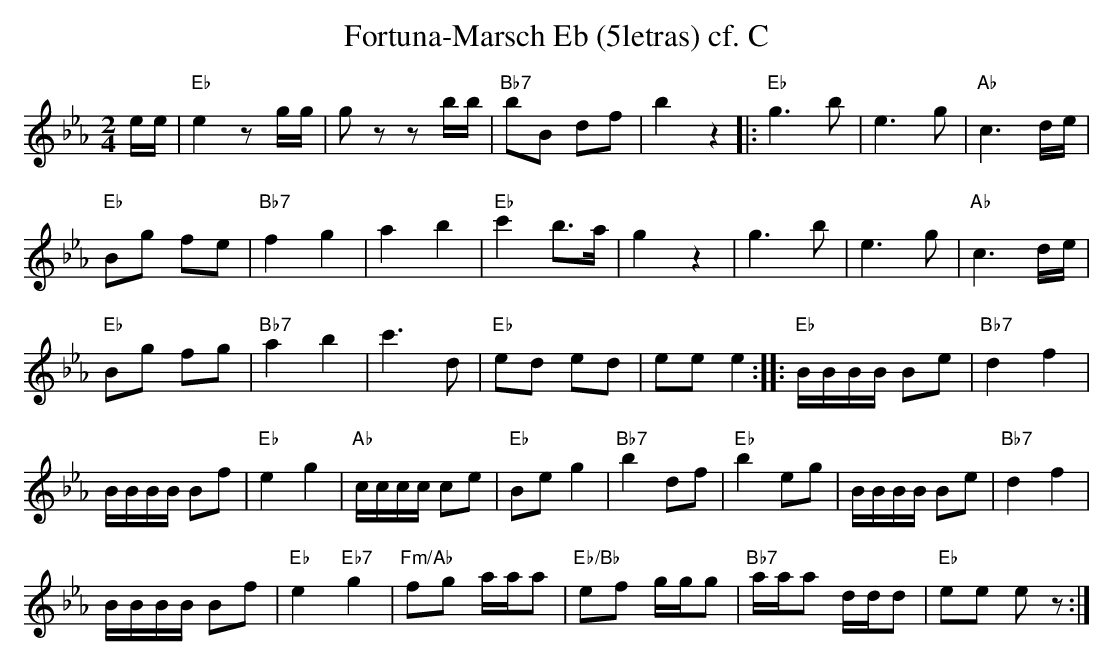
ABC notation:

X:1
T:Fortuna-Marsch Eb (5letras) cf. C
M:2/4
L:1/8
K:Ebmaj%%MIDI gchordon
e/2e/2 | "Eb"e2zg/2g/2 | g zzb/2b/2 | "Bb7"bB df | b2z2 |: "Eb"g3b | e3g | "Ab"c3 d/2e/2 |
"Eb"Bg fe | "Bb7"f2g2 | a2b2 | "Eb"c'2 b>a | g2z2 | g3b | e3g | "Ab"c3 d/2e/2 |
"Eb"Bg fg | "Bb7"a2b2 | c'3d | "Eb"ed ed | ee e2 :: "Eb"B/2B/2B/2B/2 Be | "Bb7"d2f2 |
B/2B/2B/2B/2 Bf | "Eb"e2g2 | "Ab"c/2c/2c/2c/2 ce | "Eb"Be g2 | "Bb7"b2 df | "Eb"b2 eg | B/2B/2B/2B/2 Be | "Bb7"d2f2 |
B/2B/2B/2B/2 Bf | "Eb"e2"Eb7"g2 | "Fm/Ab"fg a/2a/2a | "Eb/Bb"ef g/2g/2g | "Bb7"a/2a/2a d/2d/2d | "Eb"ee ez :|
